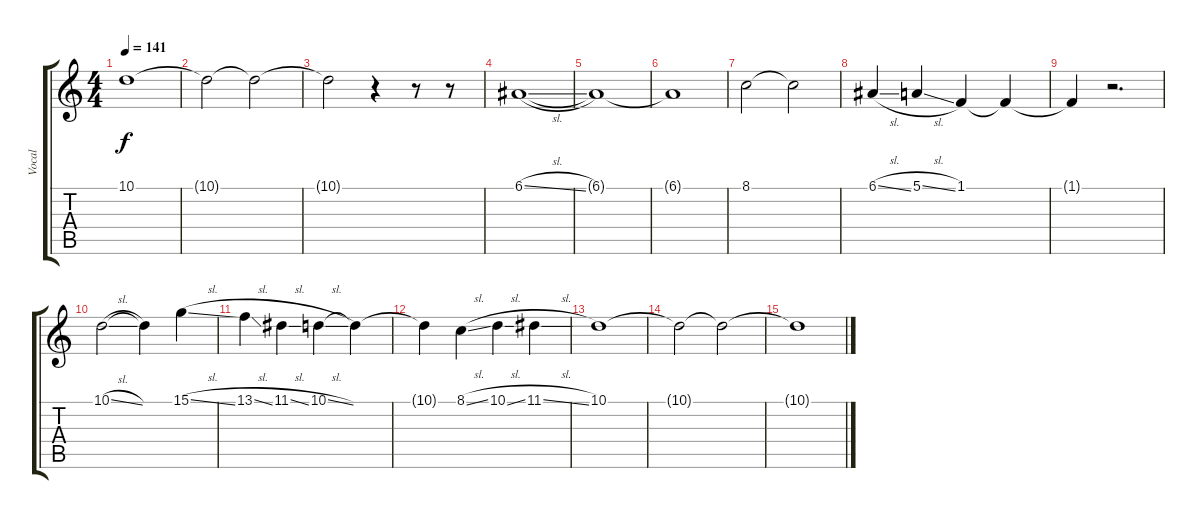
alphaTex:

\track ("Vocal" "Vocal") {instrument pad4choir}
\staff {score tabs}
\tuning (E4 B3 G3 D3 A2 E2) {hide}
\ts (4 4)
\tempo 141
\clef g2
\ks c
10.1.1{dy f} |
10.1{t}.2{volume 9} 10.1{t}.2{volume 7} |
10.1{t}.2{volume 5} r.4 r.8{volume 0} r.8 |
6.1{sl}.1{volume 11} |
6.1{t}.1 |
6.1{t}.1 |
8.1.2 8.1{t}.2 |
6.1{sl}.4 5.1{sl}.4 1.1.4 1.1{t}.4 |
1.1{t}.4{volume 9} r.2{d} |
10.1{sl}.2{volume 11} 10.1{t}.4 15.1{sl}.4 |
13.1{sl}.4 11.1{sl}.4 10.1{sl}.4 10.1{t}.4 |
10.1{t}.4 8.1{sl}.4 10.1{sl}.4 11.1{sl}.4 |
10.1.1 |
10.1{t}.2{volume 9} 10.1{t}.2{volume 7} |
10.1{t}.1{volume 5}
